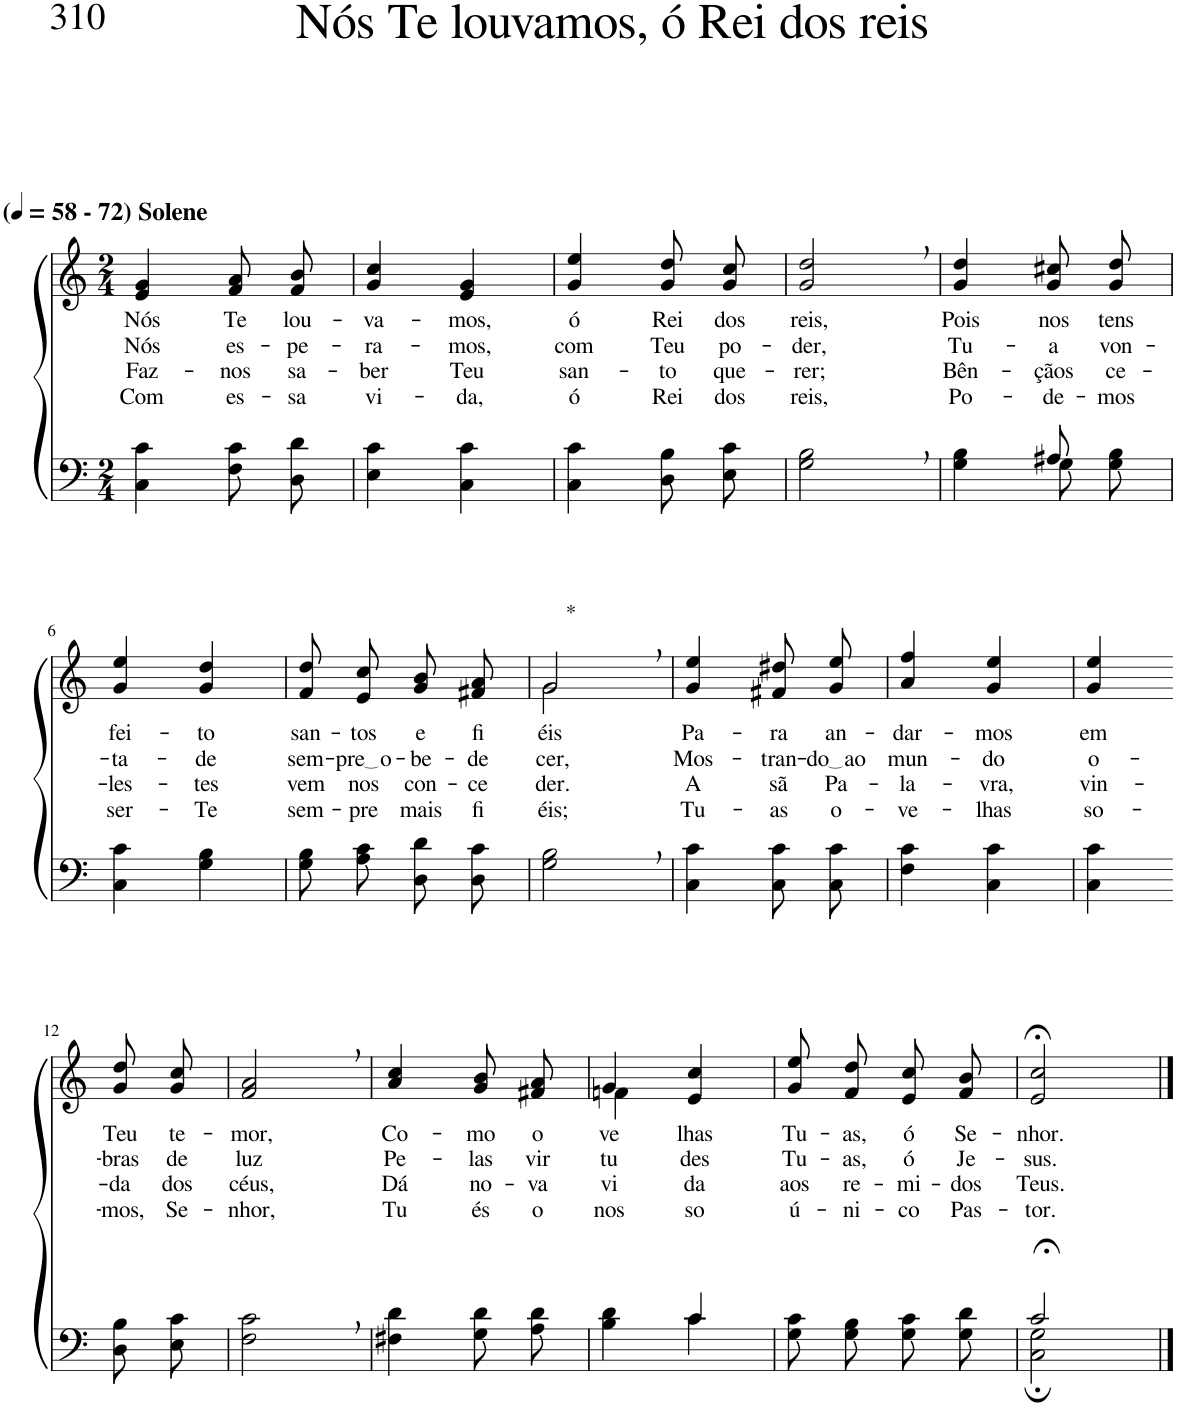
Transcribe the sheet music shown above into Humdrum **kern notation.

**kern	**kern	**text	**text	**text	**text
*part2	*part1	*part1	*part1	*part1	*part1
*staff2	*staff1	*staff1	*staff1	*staff1	*staff1
*I"Parte III e IV	*I"Parte I e II	*	*	*	*
*clefF4	*clefG2	*	*	*	*
*Trd1c2	*Trd1c2	*	*	*	*
*k[]	*k[]	*	*	*	*
*M2/4	*M2/4	*	*	*	*
*MM58	*MM58	*	*	*	*
=1	=1	=1	=1	=1	=1
!	!LO:TX:a:B:t=(	!	!	!	!
!	!LO:TX:a:B:t=- 72) Solene	!	!	!	!
!	!	!LO:LY:b	!LO:LY:b	!LO:LY:b	!LO:LY:b
4C\ 4c\	4e/ 4g/	Nós	Nós	Faz-	Com
!	!	!LO:LY:b	!LO:LY:b	!LO:LY:b	!LO:LY:b
8F\ 8c\L	8f/ 8a/L	Te	es-	-nos	es-
!	!	!LO:LY:b	!LO:LY:b	!LO:LY:b	!LO:LY:b
8D\ 8d\J	8f/ 8b/J	lou-	-pe-	sa-	-sa
=2	=2	=2	=2	=2	=2
!	!	!LO:LY:b	!LO:LY:b	!LO:LY:b	!LO:LY:b
4E\ 4c\	4g/ 4cc/	-va-	-ra-	-ber	vi-
!	!	!LO:LY:b	!LO:LY:b	!LO:LY:b	!LO:LY:b
4C\ 4c\	4e/ 4g/	-mos,	-mos,	Teu	-da,
=3	=3	=3	=3	=3	=3
!	!	!LO:LY:b	!LO:LY:b	!LO:LY:b	!LO:LY:b
4C\ 4c\	4g/ 4ee/	ó	com	san-	ó
!	!	!LO:LY:b	!LO:LY:b	!LO:LY:b	!LO:LY:b
8D\ 8B\L	8g/ 8dd/L	Rei	Teu	-to	Rei
!	!	!LO:LY:b	!LO:LY:b	!LO:LY:b	!LO:LY:b
8E\ 8c\J	8g/ 8cc/J	dos	po-	que-	dos
=4	=4	=4	=4	=4	=4
!	!	!LO:LY:b	!LO:LY:b	!LO:LY:b	!LO:LY:b
2G\, 2B\,	2g/, 2dd/,	reis,	-der,	-rer;	reis,
=5	=5	=5	=5	=5	=5
*^	*	*	*	*	*
!	!	!	!LO:LY:b	!LO:LY:b	!LO:LY:b	!LO:LY:b
4ryy	4G\ 4B\	4g/ 4dd/	Pois	Tu-	Bên-	Po-
!	!	!	!LO:LY:b	!LO:LY:b	!LO:LY:b	!LO:LY:b
8A#X/	8G\L	8g\ 8cc#X\L	nos	-a	-çãos	-de-
!	!	!	!LO:LY:b	!LO:LY:b	!LO:LY:b	!LO:LY:b
8ryy	8G\ 8B\J	8g\ 8dd\J	tens	von-	ce-	-mos
!!LO:LB:g=z
=6	=6	=6	=6	=6	=6	=6
!	!	!	!LO:LY:b	!LO:LY:b	!LO:LY:b	!LO:LY:b
*v	*v	*	*	*	*	*
4C\ 4c\	4g/ 4ee/	fei-	-ta-	-les-	ser-
!	!	!LO:LY:b	!LO:LY:b	!LO:LY:b	!LO:LY:b
4G\ 4B\	4g/ 4dd/	-to	-de	-tes	-Te
=7	=7	=7	=7	=7	=7
!	!	!LO:LY:b	!LO:LY:b	!LO:LY:b	!LO:LY:b
8G\ 8B\L	8f/ 8dd/L	san-	sem-	vem	sem-
!	!	!LO:LY:b	!LO:LY:b	!LO:LY:b	!LO:LY:b
8A\ 8c\J	8e/ 8cc/J	-tos	pre o	nos	-pre
!	!	!LO:LY:b	!LO:LY:b	!LO:LY:b	!LO:LY:b
8D\ 8d\L	8g/ 8b/L	e	-be-	con-	mais
!	!	!LO:LY:b	!LO:LY:b	!LO:LY:b	!LO:LY:b
8D\ 8c\J	8f#X/ 8a/J	fi-	-de-	-ce-	fi-
=8	=8	=8	=8	=8	=8
*	*^	*	*	*	*
!	!LO:TX:a:t=*	!	!	!	!	!
!	!	!	!LO:LY:b	!LO:LY:b	!LO:LY:b	!LO:LY:b
2G\, 2B\,	2g,/	2g\	-éis	-cer,	-der.	-éis;
=9	=9	=9	=9	=9	=9	=9
!	!	!	!LO:LY:b	!LO:LY:b	!LO:LY:b	!LO:LY:b
*	*v	*v	*	*	*	*
4C\ 4c\	4g/ 4ee/	Pa-	Mos-	A	Tu-
!	!	!LO:LY:b	!LO:LY:b	!LO:LY:b	!LO:LY:b
8C\ 8c\L	8f#X\ 8dd#X\L	-ra	-tran-	sã	-as
!	!	!LO:LY:b	!LO:LY:b	!LO:LY:b	!LO:LY:b
8C\ 8c\J	8g\ 8ee\J	an-	do ao	Pa-	o-
=10	=10	=10	=10	=10	=10
!	!	!LO:LY:b	!LO:LY:b	!LO:LY:b	!LO:LY:b
4F\ 4c\	4a/ 4ff/	-dar-	mun-	-la-	-ve-
!	!	!LO:LY:b	!LO:LY:b	!LO:LY:b	!LO:LY:b
4C\ 4c\	4g/ 4ee/	-mos	-do	-vra,	-lhas
=11	=11	=11	=11	=11	=11
!	!	!LO:LY:b	!LO:LY:b	!LO:LY:b	!LO:LY:b
4C\ 4c\	4g/ 4ee/	em	o-	vin-	so-
!!LO:LB:g=z
=12-	=12-	=12-	=12-	=12-	=12-
!	!	!LO:LY:b	!LO:LY:b	!LO:LY:b	!LO:LY:b
8D\ 8B\L	8g/ 8dd/L	Teu	-bras	-da	-mos,
!	!	!LO:LY:b	!LO:LY:b	!LO:LY:b	!LO:LY:b
8E\ 8c\J	8g/ 8cc/J	te-	de	dos	Se-
=13	=13	=13	=13	=13	=13
!	!	!LO:LY:b	!LO:LY:b	!LO:LY:b	!LO:LY:b
2F\, 2c\,	2f/, 2a/,	-mor,	luz	céus,	-nhor,
=14	=14	=14	=14	=14	=14
!	!	!LO:LY:b	!LO:LY:b	!LO:LY:b	!LO:LY:b
4F#X\ 4d\	4a/ 4cc/	Co-	Pe-	Dá	Tu
!	!	!LO:LY:b	!LO:LY:b	!LO:LY:b	!LO:LY:b
8G\ 8d\L	8g/ 8b/L	-mo	-las	no-	és
!	!	!LO:LY:b	!LO:LY:b	!LO:LY:b	!LO:LY:b
8A\ 8d\J	8f#X/ 8a/J	o-	vir-	-va	o
=15	=15	=15	=15	=15	=15
*^	*^	*	*	*	*
!	!	!	!	!LO:LY:b	!LO:LY:b	!LO:LY:b	!LO:LY:b
4ryy	4B\ 4d\	4g/	4fn\	-ve-	-tu-	vi-	nos-
!	!	!	!	!LO:LY:b	!LO:LY:b	!LO:LY:b	!LO:LY:b
4c/	4c\	4e/ 4cc/	4ryy	-lhas	-des	-da	-so
=16	=16	=16	=16	=16	=16	=16	=16
!	!	!	!	!LO:LY:b	!LO:LY:b	!LO:LY:b	!LO:LY:b
*v	*v	*	*	*	*	*	*
*	*v	*v	*	*	*	*
8G\ 8c\L	8g\ 8ee\L	Tu-	Tu-	aos	ú-
!	!	!LO:LY:b	!LO:LY:b	!LO:LY:b	!LO:LY:b
8G\ 8B\J	8f\ 8dd\J	-as,	-as,	re-	-ni-
!	!	!LO:LY:b	!LO:LY:b	!LO:LY:b	!LO:LY:b
8G\ 8c\L	8e/ 8cc/L	ó	ó	-mi-	-co
!	!	!LO:LY:b	!LO:LY:b	!LO:LY:b	!LO:LY:b
8G\ 8d\J	8f/ 8b/J	Se-	Je-	-dos	Pas-
=17	=17	=17	=17	=17	=17
*^	*	*	*	*	*
!	!	!	!LO:LY:b	!LO:LY:b	!LO:LY:b	!LO:LY:b
2c;</	2C\; 2G\;	2e/;< 2cc/;<	-nhor.	-sus.	Teus.	-tor.
*v	*v	*	*	*	*	*
==	==	==	==	==	==
*-	*-	*-	*-	*-	*-
